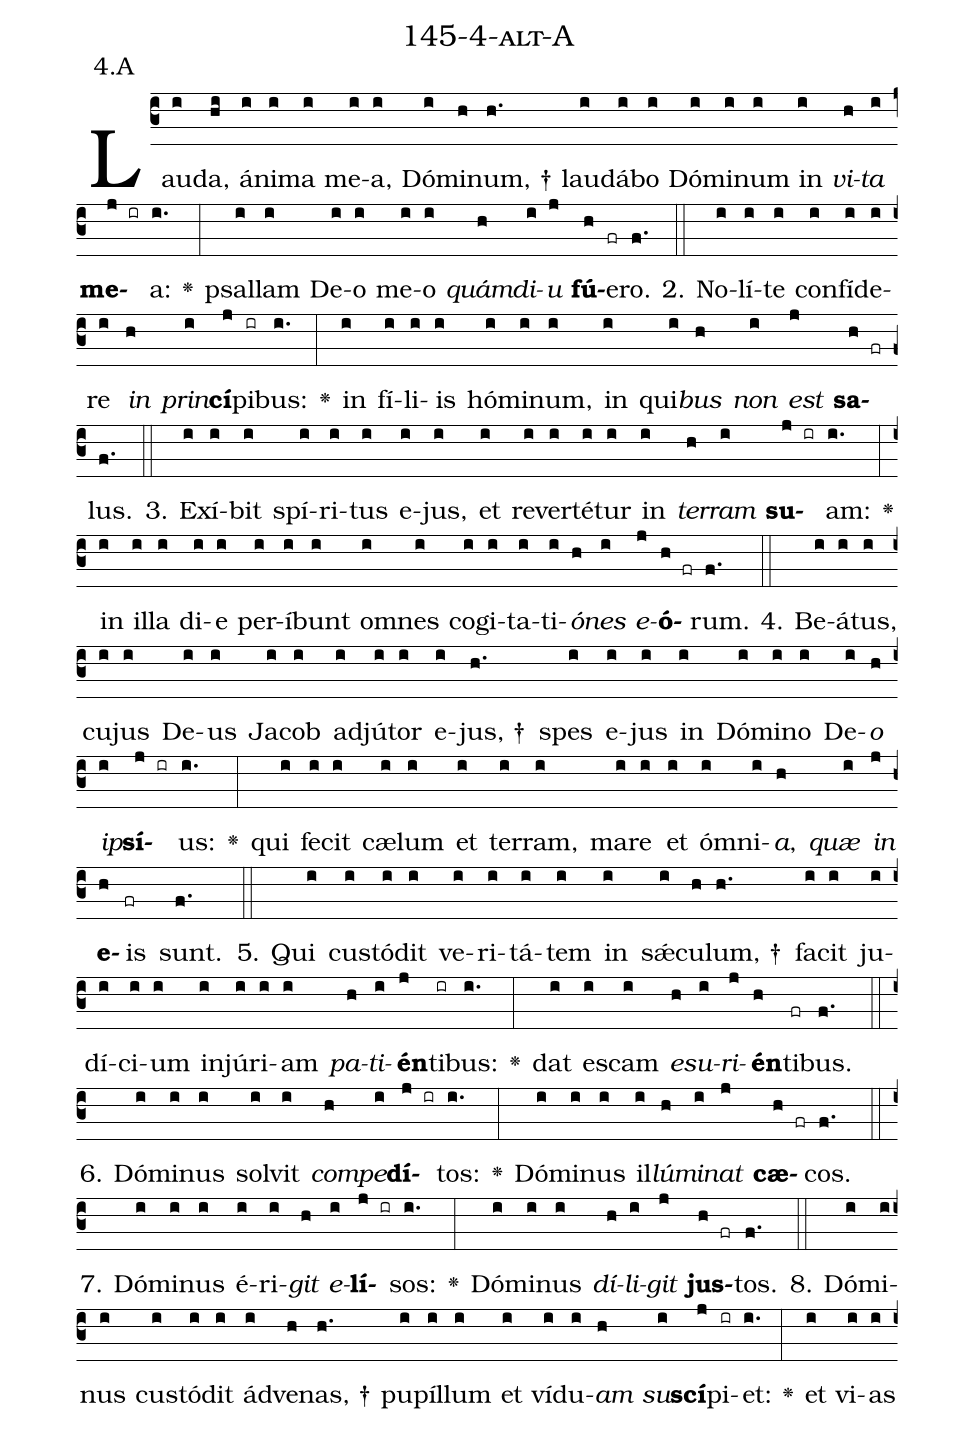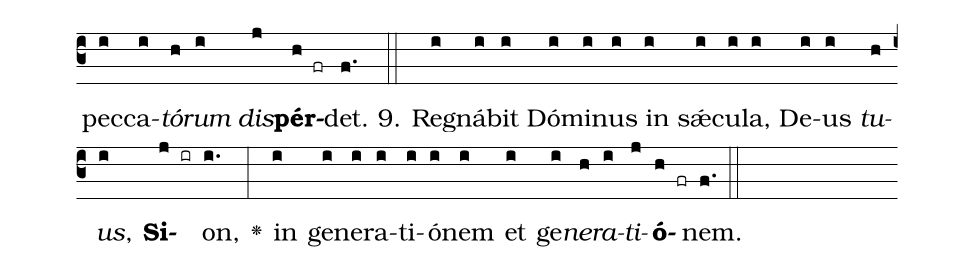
name: 145-4-alt-A;
annotation: 4.A;
%%
(c3)Lau(i)da,(hi) á(i)ni(i)ma(i) me(i)a,(i) Dó(i)mi(h)num, †(h.) lau(i)dá(i)bo(i) Dó(i)mi(i)num(i) in(i) <i>vi</i>(h)<i>ta</i>(i) <b>me</b>(j ir)a:(i.) <v>\greheightstar</v>(:) psal(i)lam(i) De(i)o(i) me(i)o(i) <i>quám</i>(h)<i>di</i>(i)<i>u</i>(j) <b>fú</b>(h)e(fr)ro.(f.) (::)
2. No(i)lí(i)te(i) con(i)fí(i)de(i)re(i) <i>in</i>(h) <i>prin</i>(i)<b>cí</b>(j)pi(ir)bus:(i.) <v>\greheightstar</v>(:) in(i) fí(i)li(i)is(i) hó(i)mi(i)num,(i) in(i) qui(i)<i>bus</i>(h) <i>non</i>(i) <i>est</i>(j) <b>sa</b>(h fr)lus.(f.) (::)
3. Ex(i)í(i)bit(i) spí(i)ri(i)tus(i) e(i)jus,(i) et(i) re(i)ver(i)té(i)tur(i) in(i) <i>ter</i>(h)<i>ram</i>(i) <b>su</b>(j ir)am:(i.) <v>\greheightstar</v>(:) in(i) il(i)la(i) di(i)e(i) per(i)í(i)bunt(i) om(i)nes(i) co(i)gi(i)ta(i)ti(i)<i>ó</i>(h)<i>nes</i>(i) <i>e</i>(j)<b>ó</b>(h fr)rum.(f.) (::)
4. Be(i)á(i)tus,(i) cu(i)jus(i) De(i)us(i) Ja(i)cob(i) ad(i)jú(i)tor(i) e(i)jus, †(h.) spes(i) e(i)jus(i) in(i) Dó(i)mi(i)no(i) De(i)<i>o</i>(h) <i>ip</i>(i)<b>sí</b>(j ir)us:(i.) <v>\greheightstar</v>(:) qui(i) fe(i)cit(i) cæ(i)lum(i) et(i) ter(i)ram,(i) ma(i)re(i) et(i) óm(i)ni(i)<i>a</i>,(h) <i>quæ</i>(i) <i>in</i>(j) <b>e</b>(h)is(fr) sunt.(f.) (::)
5. Qui(i) cus(i)tó(i)dit(i) ve(i)ri(i)tá(i)tem(i) in(i) sǽ(i)cu(h)lum, †(h.) fa(i)cit(i) ju(i)dí(i)ci(i)um(i) in(i)jú(i)ri(i)am(i) <i>pa</i>(h)<i>ti</i>(i)<b>én</b>(j)ti(ir)bus:(i.) <v>\greheightstar</v>(:) dat(i) es(i)cam(i) <i>e</i>(h)<i>su</i>(i)<i>ri</i>(j)<b>én</b>(h)ti(fr)bus.(f.) (::)
6. Dó(i)mi(i)nus(i) sol(i)vit(i) <i>com</i>(h)<i>pe</i>(i)<b>dí</b>(j ir)tos:(i.) <v>\greheightstar</v>(:) Dó(i)mi(i)nus(i) il(i)<i>lú</i>(h)<i>mi</i>(i)<i>nat</i>(j) <b>cæ</b>(h fr)cos.(f.) (::)
7. Dó(i)mi(i)nus(i) é(i)ri(i)<i>git</i>(h) <i>e</i>(i)<b>lí</b>(j ir)sos:(i.) <v>\greheightstar</v>(:) Dó(i)mi(i)nus(i) <i>dí</i>(h)<i>li</i>(i)<i>git</i>(j) <b>jus</b>(h fr)tos.(f.) (::)
8. Dó(i)mi(i)nus(i) cus(i)tó(i)dit(i) ád(i)ve(h)nas, †(h.) pu(i)píl(i)lum(i) et(i) ví(i)du(i)<i>am</i>(h) <i>su</i>(i)<b>scí</b>(j)pi(ir)et:(i.) <v>\greheightstar</v>(:) et(i) vi(i)as(i) pec(i)ca(i)<i>tó</i>(h)<i>rum</i>(i) <i>dis</i>(j)<b>pér</b>(h fr)det.(f.) (::)
9. Re(i)gná(i)bit(i) Dó(i)mi(i)nus(i) in(i) sǽ(i)cu(i)la,(i) De(i)us(i) <i>tu</i>(h)<i>us</i>,(i) <b>Si</b>(j ir)on,(i.) <v>\greheightstar</v>(:) in(i) ge(i)ne(i)ra(i)ti(i)ó(i)nem(i) et(i) ge(i)<i>ne</i>(h)<i>ra</i>(i)<i>ti</i>(j)<b>ó</b>(h fr)nem.(f.) (::)
